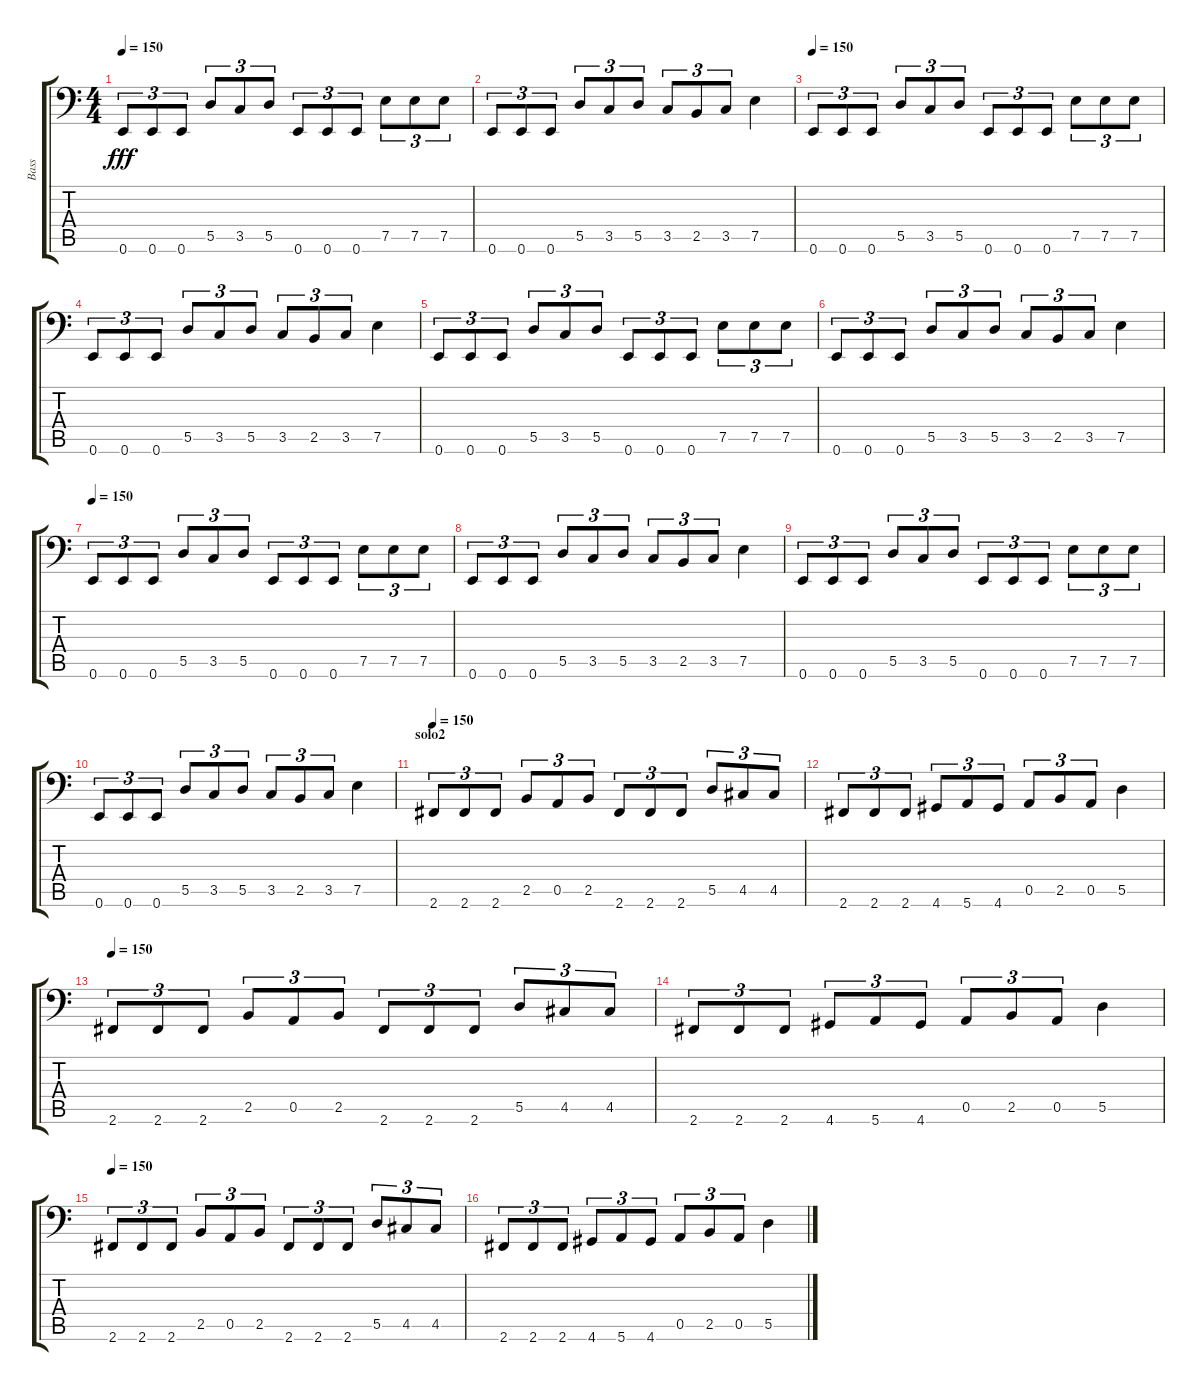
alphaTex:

\track ("Bass" "Bass") {instrument electricbassfinger}
\staff {score tabs}
\tuning (E3 B2 G2 D2 A1 E1) {hide}
\ts (4 4)
\tempo 150
\clef f4
\ks c
0.6.8{tu (3 2) dy fff} 0.6.8{tu (3 2)} 0.6.8{tu (3 2)} 5.5.8{tu (3 2)} 3.5.8{tu (3 2)} 5.5.8{tu (3 2)} 0.6.8{tu (3 2)} 0.6.8{tu (3 2)} 0.6.8{tu (3 2)} 7.5.8{tu (3 2)} 7.5.8{tu (3 2)} 7.5.8{tu (3 2)} |
0.6.8{tu (3 2)} 0.6.8{tu (3 2)} 0.6.8{tu (3 2)} 5.5.8{tu (3 2)} 3.5.8{tu (3 2)} 5.5.8{tu (3 2)} 3.5.8{tu (3 2)} 2.5.8{tu (3 2)} 3.5.8{tu (3 2)} 7.5.4 |
\tempo 150
0.6.8{tu (3 2)} 0.6.8{tu (3 2)} 0.6.8{tu (3 2)} 5.5.8{tu (3 2)} 3.5.8{tu (3 2)} 5.5.8{tu (3 2)} 0.6.8{tu (3 2)} 0.6.8{tu (3 2)} 0.6.8{tu (3 2)} 7.5.8{tu (3 2)} 7.5.8{tu (3 2)} 7.5.8{tu (3 2)} |
0.6.8{tu (3 2)} 0.6.8{tu (3 2)} 0.6.8{tu (3 2)} 5.5.8{tu (3 2)} 3.5.8{tu (3 2)} 5.5.8{tu (3 2)} 3.5.8{tu (3 2)} 2.5.8{tu (3 2)} 3.5.8{tu (3 2)} 7.5.4 |
0.6.8{tu (3 2)} 0.6.8{tu (3 2)} 0.6.8{tu (3 2)} 5.5.8{tu (3 2)} 3.5.8{tu (3 2)} 5.5.8{tu (3 2)} 0.6.8{tu (3 2)} 0.6.8{tu (3 2)} 0.6.8{tu (3 2)} 7.5.8{tu (3 2)} 7.5.8{tu (3 2)} 7.5.8{tu (3 2)} |
0.6.8{tu (3 2)} 0.6.8{tu (3 2)} 0.6.8{tu (3 2)} 5.5.8{tu (3 2)} 3.5.8{tu (3 2)} 5.5.8{tu (3 2)} 3.5.8{tu (3 2)} 2.5.8{tu (3 2)} 3.5.8{tu (3 2)} 7.5.4 |
\tempo 150
0.6.8{tu (3 2)} 0.6.8{tu (3 2)} 0.6.8{tu (3 2)} 5.5.8{tu (3 2)} 3.5.8{tu (3 2)} 5.5.8{tu (3 2)} 0.6.8{tu (3 2)} 0.6.8{tu (3 2)} 0.6.8{tu (3 2)} 7.5.8{tu (3 2)} 7.5.8{tu (3 2)} 7.5.8{tu (3 2)} |
0.6.8{tu (3 2)} 0.6.8{tu (3 2)} 0.6.8{tu (3 2)} 5.5.8{tu (3 2)} 3.5.8{tu (3 2)} 5.5.8{tu (3 2)} 3.5.8{tu (3 2)} 2.5.8{tu (3 2)} 3.5.8{tu (3 2)} 7.5.4 |
0.6.8{tu (3 2)} 0.6.8{tu (3 2)} 0.6.8{tu (3 2)} 5.5.8{tu (3 2)} 3.5.8{tu (3 2)} 5.5.8{tu (3 2)} 0.6.8{tu (3 2)} 0.6.8{tu (3 2)} 0.6.8{tu (3 2)} 7.5.8{tu (3 2)} 7.5.8{tu (3 2)} 7.5.8{tu (3 2)} |
0.6.8{tu (3 2)} 0.6.8{tu (3 2)} 0.6.8{tu (3 2)} 5.5.8{tu (3 2)} 3.5.8{tu (3 2)} 5.5.8{tu (3 2)} 3.5.8{tu (3 2)} 2.5.8{tu (3 2)} 3.5.8{tu (3 2)} 7.5.4 |
\section ("" "solo2")
\tempo 150
2.6.8{tu (3 2)} 2.6.8{tu (3 2)} 2.6.8{tu (3 2)} 2.5.8{tu (3 2)} 0.5.8{tu (3 2)} 2.5.8{tu (3 2)} 2.6.8{tu (3 2)} 2.6.8{tu (3 2)} 2.6.8{tu (3 2)} 5.5.8{tu (3 2)} 4.5.8{tu (3 2)} 4.5.8{tu (3 2)} |
2.6.8{tu (3 2)} 2.6.8{tu (3 2)} 2.6.8{tu (3 2)} 4.6.8{tu (3 2)} 5.6.8{tu (3 2)} 4.6.8{tu (3 2)} 0.5.8{tu (3 2)} 2.5.8{tu (3 2)} 0.5.8{tu (3 2)} 5.5.4 |
\tempo 150
2.6.8{tu (3 2)} 2.6.8{tu (3 2)} 2.6.8{tu (3 2)} 2.5.8{tu (3 2)} 0.5.8{tu (3 2)} 2.5.8{tu (3 2)} 2.6.8{tu (3 2)} 2.6.8{tu (3 2)} 2.6.8{tu (3 2)} 5.5.8{tu (3 2)} 4.5.8{tu (3 2)} 4.5.8{tu (3 2)} |
2.6.8{tu (3 2)} 2.6.8{tu (3 2)} 2.6.8{tu (3 2)} 4.6.8{tu (3 2)} 5.6.8{tu (3 2)} 4.6.8{tu (3 2)} 0.5.8{tu (3 2)} 2.5.8{tu (3 2)} 0.5.8{tu (3 2)} 5.5.4 |
\tempo 150
2.6.8{tu (3 2)} 2.6.8{tu (3 2)} 2.6.8{tu (3 2)} 2.5.8{tu (3 2)} 0.5.8{tu (3 2)} 2.5.8{tu (3 2)} 2.6.8{tu (3 2)} 2.6.8{tu (3 2)} 2.6.8{tu (3 2)} 5.5.8{tu (3 2)} 4.5.8{tu (3 2)} 4.5.8{tu (3 2)} |
2.6.8{tu (3 2)} 2.6.8{tu (3 2)} 2.6.8{tu (3 2)} 4.6.8{tu (3 2)} 5.6.8{tu (3 2)} 4.6.8{tu (3 2)} 0.5.8{tu (3 2)} 2.5.8{tu (3 2)} 0.5.8{tu (3 2)} 5.5.4
